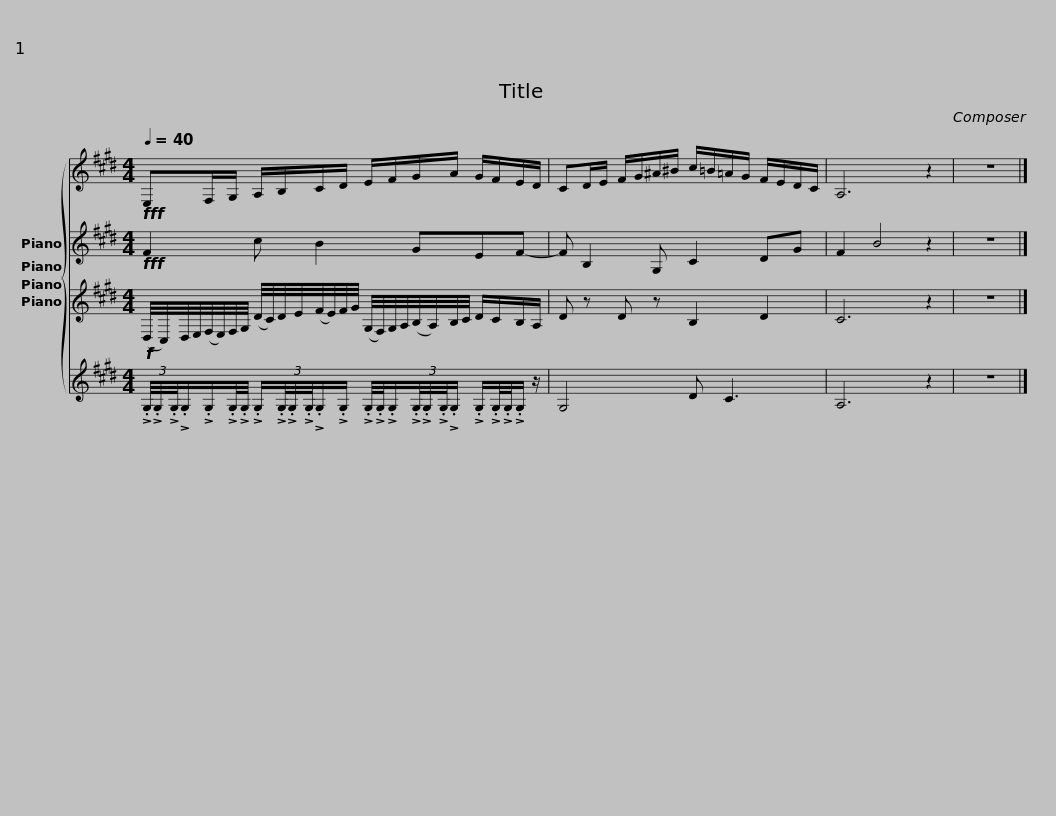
X:1
%%score { 1 2 3 4 }
L:1/8
Q:1/4=40
M:4/4
I:linebreak $
K:E
V:1 treble
V:2 treble
V:3 treble
V:4 treble
V:1
!fff! E,F,/G,/ A,/B,/C/D/ E/F/G/A/ G/F/E/D/ |$ CD/E/ F/G/^A/^B/ c/=B/=A/G/ F/E/D/C/ | A,6 z2 | z8 |] %4
V:2
!fff! F2 c B2 GEF- |$ F B,2 G, C2 DG | F2 B4 z2 | z8 |] %4
V:3
!f! (D,/4C,/4)D,/4E,/4(F,/4E,/4)F,/4G,/4 (D/4C/4)D/4E/4(F/4E/4)F/4G/4 (G,/4F,/4)G,/4A,/4(B,/4A,/4)B,/4C/4 D/C/B,/A,/ |$ D z D z B,2 D2 | C6 z2 | z8 |] %4
V:4
 (3!>!.G,/4!>!.G,/4!>!.G,/4!>!.G,/!>!.G,/!>!.G,/4!>!.G,/4 !>!.G,/(3!>!.G,/4!>!.G,/4!>!.G,/4!>!.G,/!>!.G,/ !>!.G,/4!>!.G,/4!>!.G,/(3!>!.G,/4!>!.G,/4!>!.G,/4!>!.G,/ !>!.G,/!>!.G,/4!>!.G,/4!>!.G,/ z/ |$ G,4 D C3 | A,6 z2 | z8 |] %4
